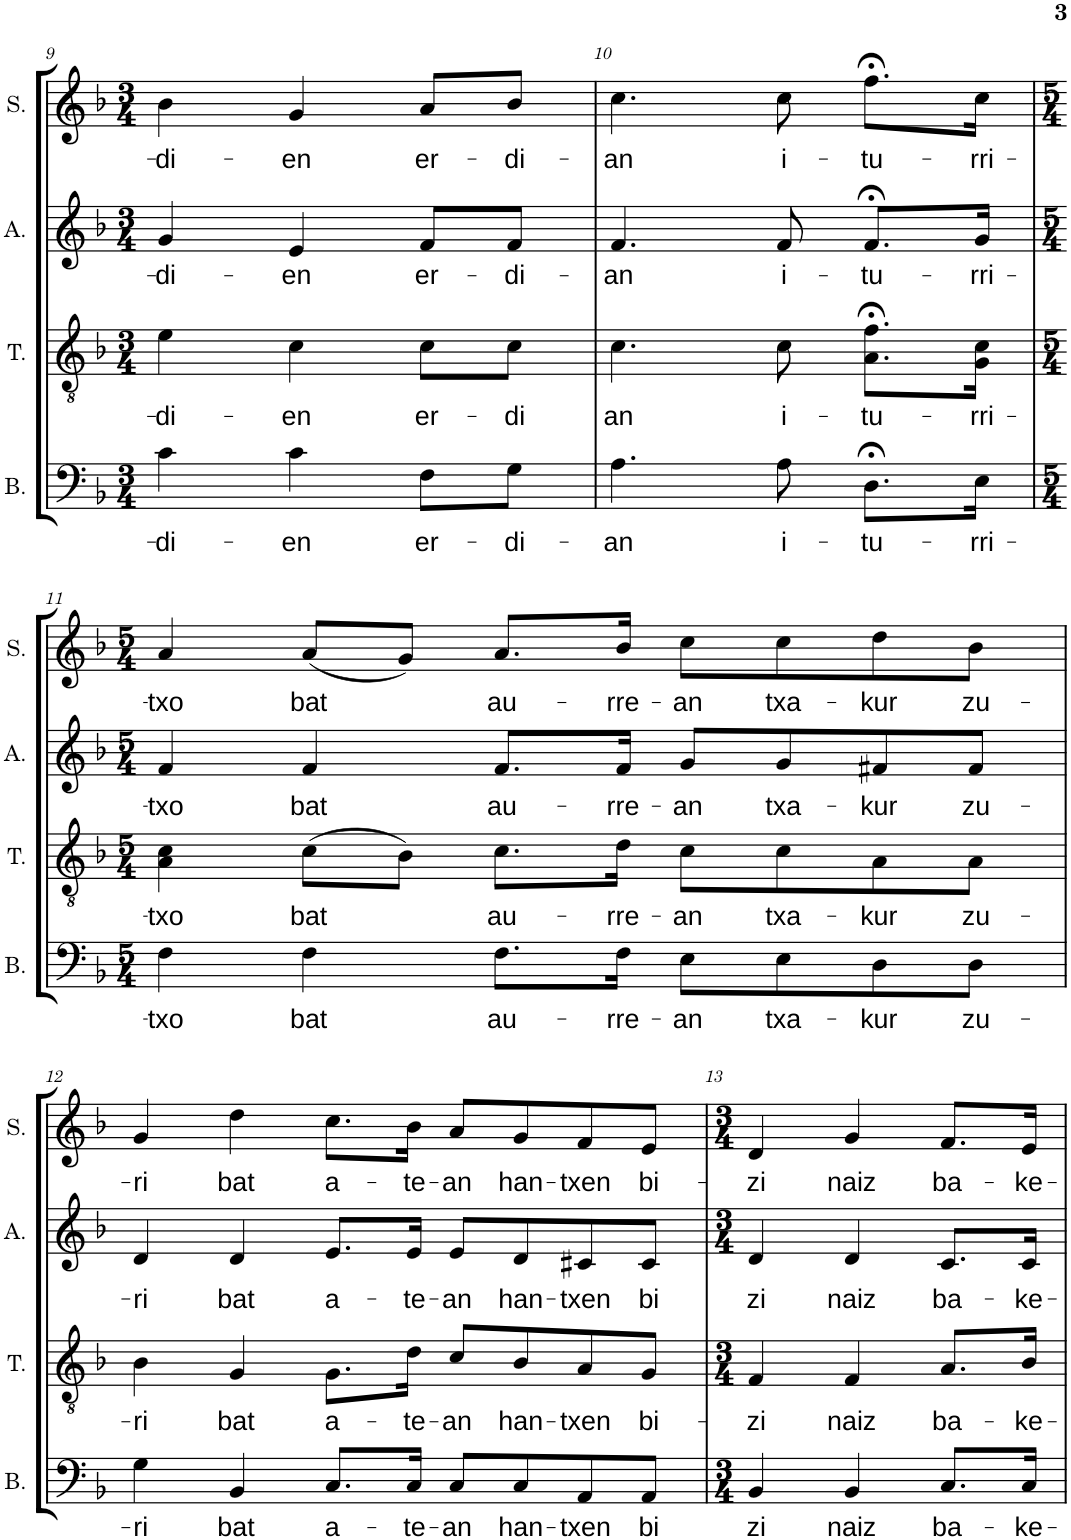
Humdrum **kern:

**kern	**text	**kern	**text	**kern	**text	**kern	**text
*part4	*part4	*part3	*part3	*part2	*part2	*part1	*part1
*staff4	*staff4	*staff3	*staff3	*staff2	*staff2	*staff1	*staff1
*I"Basse	*	*I"Ténor	*	*I"Alto	*	*I"Soprano	*
*I'B.	*	*I'T.	*	*I'A.	*	*I'S.	*
!!LO:PB:g=z
*clefF4	*	*clefGv2	*	*clefG2	*	*clefG2	*
*k[b-]	*	*k[b-]	*	*k[b-]	*	*k[b-]	*
*M3/4	*	*M3/4	*	*M3/4	*	*M3/4	*
=9	=9	=9	=9	=9	=9	=9	=9
!	!LO:LY:b	!	!LO:LY:b	!	!LO:LY:b	!	!LO:LY:b
4c\	-di-	4e\	-di-	4g/	-di-	4b-\	-di-
!	!LO:LY:b	!	!LO:LY:b	!	!LO:LY:b	!	!LO:LY:b
4c\	-en	4c\	-en	4e/	-en	4g/	-en
!	!LO:LY:b	!	!LO:LY:b	!	!LO:LY:b	!	!LO:LY:b
8F\L	er-	8c\L	er-	8f/L	er-	8a/L	er-
!	!LO:LY:b	!	!LO:LY:b	!	!LO:LY:b	!	!LO:LY:b
8G\J	-di-	8c\J	-di	8f/J	-di-	8b-/J	-di-
=10	=10	=10	=10	=10	=10	=10	=10
!	!LO:LY:b	!	!LO:LY:b	!	!LO:LY:b	!	!LO:LY:b
4.A\	-an	4.c\	-an	4.f/	-an	4.cc\	-an
!	!LO:LY:b	!	!LO:LY:b	!	!LO:LY:b	!	!LO:LY:b
8A\	i-	8c\	i-	8f/	i-	8cc\	i-
!	!LO:LY:b	!	!LO:LY:b	!	!LO:LY:b	!	!LO:LY:b
8.D;<\L	-tu-	8.A\;< 8.f\;<L	-tu-	8.f;</L	-tu-	8.ff;<\L	-tu-
!	!LO:LY:b	!	!LO:LY:b	!	!LO:LY:b	!	!LO:LY:b
16E\Jk	-rri-	16G\ 16c\Jk	-rri-	16g/Jk	-rri-	16cc\Jk	-rri-
!!LO:LB:g=z
=11	=11	=11	=11	=11	=11	=11	=11
*M5/4	*	*M5/4	*	*M5/4	*	*M5/4	*
!	!LO:LY:b	!	!LO:LY:b	!	!LO:LY:b	!	!LO:LY:b
4F\	-txo	4A\ 4c\	-txo	4f/	-txo	4a/	-txo
!	!LO:LY:b	!	!LO:LY:b	!	!LO:LY:b	!	!LO:LY:b
4F\	bat	(8c\L	bat	4f/	bat	(8a/L	bat
.	.	8B-\J)	.	.	.	8g/J)	.
!	!LO:LY:b	!	!LO:LY:b	!	!LO:LY:b	!	!LO:LY:b
8.F\L	au-	8.c\L	au-	8.f/L	au-	8.a/L	au-
!	!LO:LY:b	!	!LO:LY:b	!	!LO:LY:b	!	!LO:LY:b
16F\Jk	-rre-	16d\Jk	-rre-	16f/Jk	-rre-	16b-/Jk	-rre-
!	!LO:LY:b	!	!LO:LY:b	!	!LO:LY:b	!	!LO:LY:b
8E\L	-an	8c\L	-an	8g/L	-an	8cc\L	-an
!	!LO:LY:b	!	!LO:LY:b	!	!LO:LY:b	!	!LO:LY:b
8E\	txa-	8c\	txa-	8g/	txa-	8cc\	txa-
!	!LO:LY:b	!	!LO:LY:b	!	!LO:LY:b	!	!LO:LY:b
8D\	-kur	8A\	-kur	8f#X/	-kur	8dd\	-kur
!	!LO:LY:b	!	!LO:LY:b	!	!LO:LY:b	!	!LO:LY:b
8D\J	zu-	8A\J	zu-	8f#/J	zu-	8b-\J	zu-
!!LO:LB:g=z
=12	=12	=12	=12	=12	=12	=12	=12
!	!LO:LY:b	!	!LO:LY:b	!	!LO:LY:b	!	!LO:LY:b
4G\	-ri	4B-\	-ri	4d/	-ri	4g/	-ri
!	!LO:LY:b	!	!LO:LY:b	!	!LO:LY:b	!	!LO:LY:b
4BB-/	bat	4G/	bat	4d/	bat	4dd\	bat
!	!LO:LY:b	!	!LO:LY:b	!	!LO:LY:b	!	!LO:LY:b
8.C/L	a-	8.G\L	a-	8.e/L	a-	8.cc\L	a-
!	!LO:LY:b	!	!LO:LY:b	!	!LO:LY:b	!	!LO:LY:b
16C/Jk	-te-	16d\Jk	-te-	16e/Jk	-te-	16b-\Jk	-te-
!	!LO:LY:b	!	!LO:LY:b	!	!LO:LY:b	!	!LO:LY:b
8C/L	-an	8c/L	-an	8e/L	-an	8a/L	-an
!	!LO:LY:b	!	!LO:LY:b	!	!LO:LY:b	!	!LO:LY:b
8C/	han-	8B-/	han-	8d/	han-	8g/	han-
!	!LO:LY:b	!	!LO:LY:b	!	!LO:LY:b	!	!LO:LY:b
8AA/	-txen	8A/	-txen	8c#X/	-txen	8f/	-txen
!	!LO:LY:b	!	!LO:LY:b	!	!LO:LY:b	!	!LO:LY:b
8AA/J	bi	8G/J	bi-	8c#/J	bi	8e/J	bi-
=13	=13	=13	=13	=13	=13	=13	=13
*M3/4	*	*M3/4	*	*M3/4	*	*M3/4	*
!	!LO:LY:b	!	!LO:LY:b	!	!LO:LY:b	!	!LO:LY:b
4BB-/	-zi	4F/	-zi	4d/	-zi	4d/	-zi
!	!LO:LY:b	!	!LO:LY:b	!	!LO:LY:b	!	!LO:LY:b
4BB-/	naiz	4F/	naiz	4d/	naiz	4g/	naiz
!	!LO:LY:b	!	!LO:LY:b	!	!LO:LY:b	!	!LO:LY:b
8.C/L	ba-	8.A/L	ba-	8.c/L	ba-	8.f/L	ba-
!	!LO:LY:b	!	!LO:LY:b	!	!LO:LY:b	!	!LO:LY:b
16C/Jk	-ke-	16B-/Jk	-ke-	16c/Jk	-ke-	16e/Jk	-ke-
=	=	=	=	=	=	=	=
*-	*-	*-	*-	*-	*-	*-	*-
